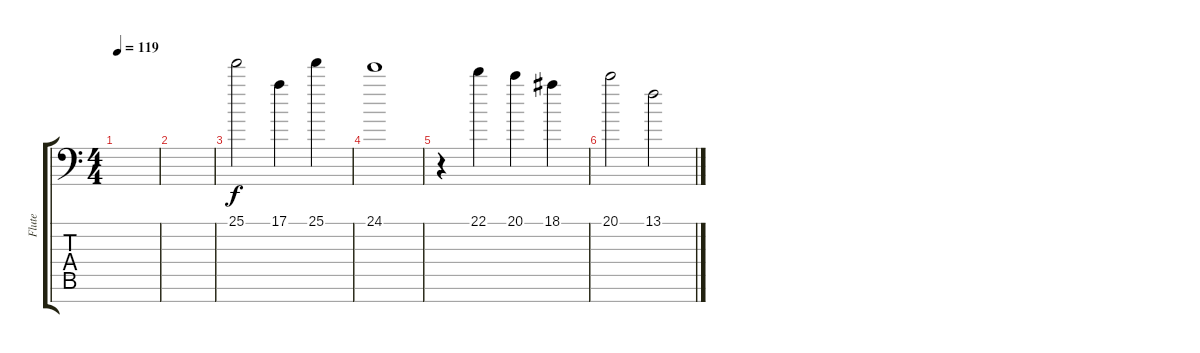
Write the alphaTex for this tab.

\track ("Flute" "Flute") {instrument flute}
\staff {score tabs}
\tuning (E4 B3 G3 D3 A2 E2 C-1) {hide}
\ts (4 4)
\tempo 119
\clef f4
\ks c
|
|
25.1.2{volume 0} 17.1.4 25.1.4 |
24.1.1 |
r.4 22.1.4 20.1.4 18.1.4 |
20.1.2 13.1.2
